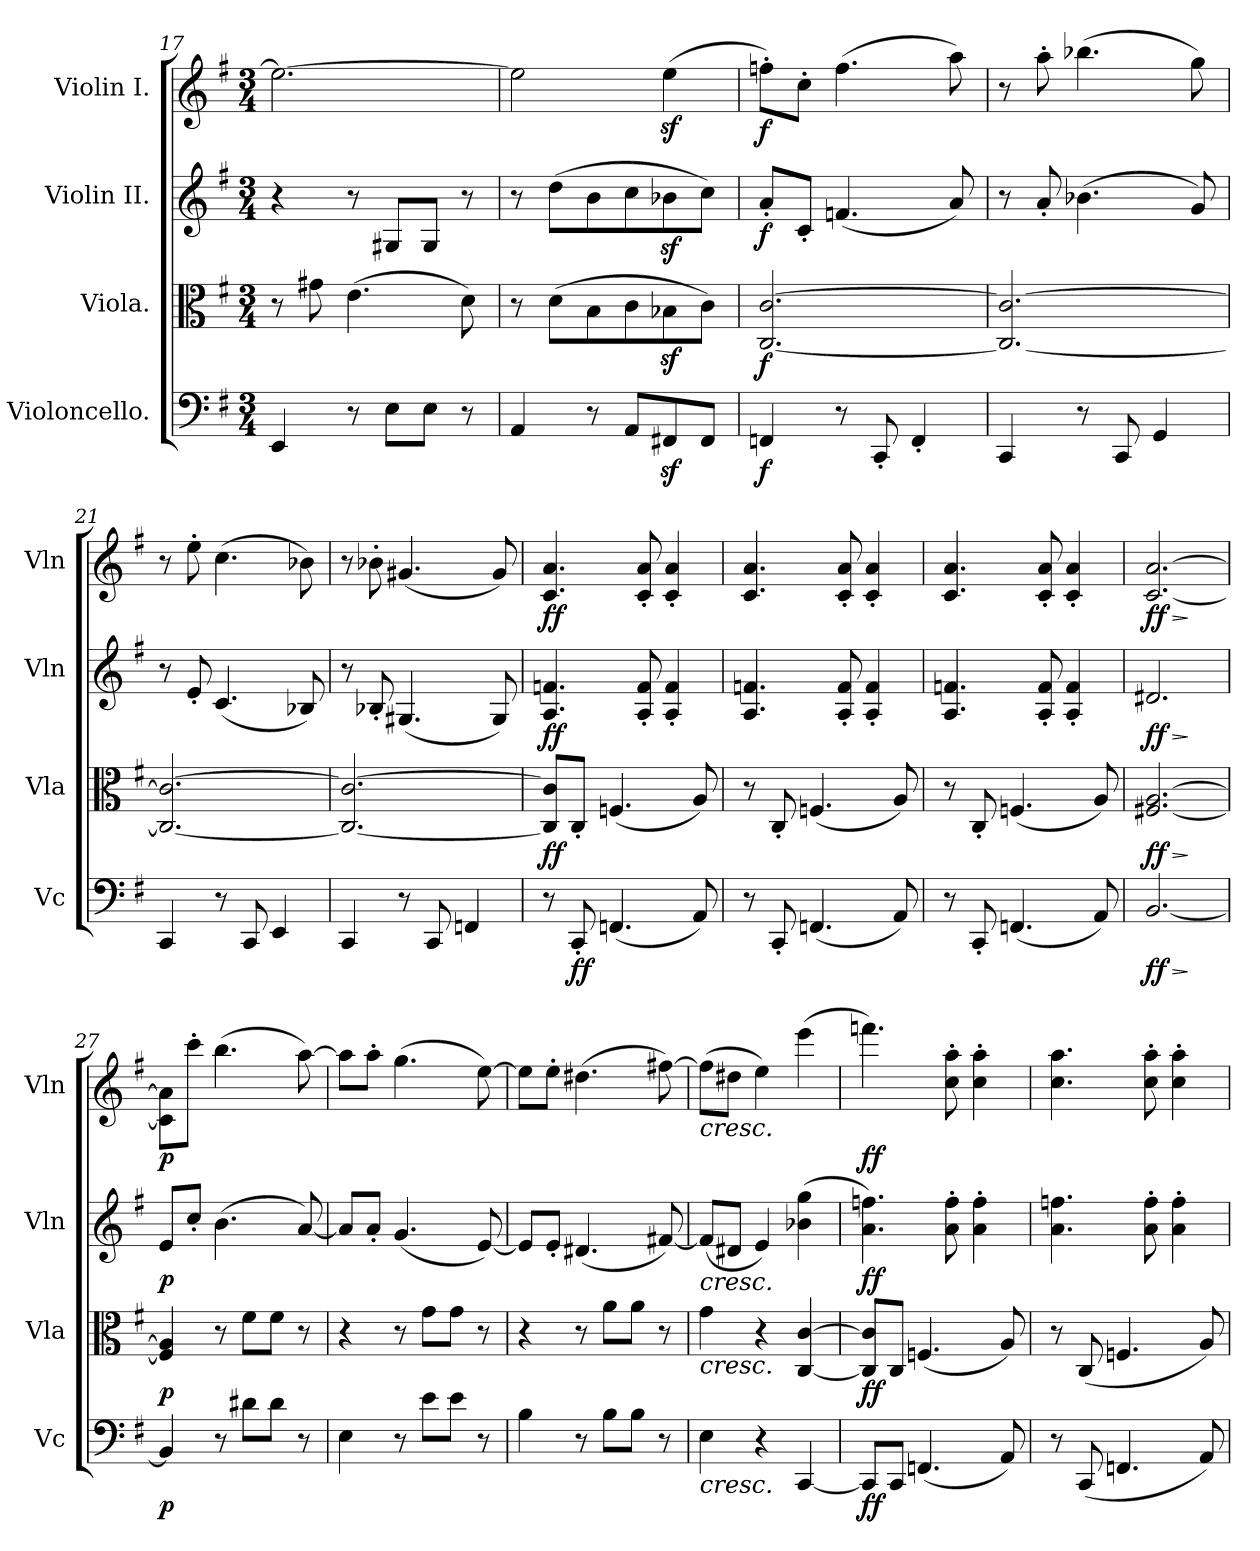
**kern	**dynam	**kern	**dynam	**kern	**dynam	**kern	**dynam
*part4	*part4	*part3	*part3	*part2	*part2	*part1	*part1
*staff4	*staff4	*staff3	*staff3	*staff2	*staff2	*staff1	*staff1
*I"Violoncello.	*	*I"Viola.	*	*I"Violin II.	*	*I"Violin I.	*
*I'Vc	*	*I'Vla	*	*I'Vln	*	*I'Vln	*
*clefF4	*	*clefC3	*	*clefG2	*	*clefG2	*
*k[f#]	*	*k[f#]	*	*k[f#]	*	*k[f#]	*
*M3/4	*	*M3/4	*	*M3/4	*	*M3/4	*
=17	=17	=17	=17	=17	=17	=17	=17
4EE	.	8r	.	4r	.	2.ee_	.
.	.	8g#X	.	.	.	.	.
8r	.	(4.e	.	8r	.	.	.
8EL	.	.	.	8G#XL	.	.	.
8EJ	.	.	.	8G#J	.	.	.
8r	.	8d)	.	8r	.	.	.
=18	=18	=18	=18	=18	=18	=18	=18
4AA	.	8r	.	8r	.	2ee]	.
.	.	(8dL	.	(8ddL	.	.	.
8r	.	8B	.	8b	.	.	.
8AAL	.	8c	.	8cc	.	.	.
8FF#Xz	.	8B-Xz	.	8b-Xz	.	(4eez	.
8FF#J	.	8cJ)	.	8ccJ)	.	.	.
=19	=19	=19	=19	=19	=19	=19	=19
4FFn	f	[2.C [2.c	f	8a'L	f	8ffn'L)	f
.	.	.	.	8c'J	.	8cc'J	.
8r	.	.	.	(4.fn	.	(4.ff	.
8CC'	.	.	.	.	.	.	.
4FF'	.	.	.	.	.	.	.
.	.	.	.	8a)	.	8aa)	.
=20	=20	=20	=20	=20	=20	=20	=20
4CC	.	2.C_ 2.c_	.	8r	.	8r	.
.	.	.	.	8a'	.	8aa'	.
8r	.	.	.	(4.b-X	.	(4.bb-X	.
8CC	.	.	.	.	.	.	.
4GG	.	.	.	.	.	.	.
.	.	.	.	8g)	.	8gg)	.
=21	=21	=21	=21	=21	=21	=21	=21
4CC	.	2.C_ 2.c_	.	8r	.	8r	.
.	.	.	.	8e'	.	8ee'	.
8r	.	.	.	(4.c	.	(4.cc	.
8CC	.	.	.	.	.	.	.
4EE	.	.	.	.	.	.	.
.	.	.	.	8B-X)	.	8b-X)	.
=22	=22	=22	=22	=22	=22	=22	=22
4CC	.	2.C_ 2.c_	.	8r	.	8r	.
.	.	.	.	8B-X'	.	8b-X'	.
8r	.	.	.	(4.G#X	.	(4.g#X	.
8CC	.	.	.	.	.	.	.
4FFn	.	.	.	.	.	.	.
.	.	.	.	8G#)	.	8g#)	.
=23	=23	=23	=23	=23	=23	=23	=23
8r	.	8C] 8c]L	ff	4.A 4.fn	ff	4.c 4.a	ff
8CC'	ff	8C'J	.	.	.	.	.
(4.FFn	.	(4.Fn	.	.	.	.	.
.	.	.	.	8A' 8f'	.	8c' 8a'	.
.	.	.	.	4A' 4f'	.	4c' 4a'	.
8AA)	.	8A)	.	.	.	.	.
=24	=24	=24	=24	=24	=24	=24	=24
8r	.	8r	.	4.A 4.fn	.	4.c 4.a	.
8CC'	.	8C'	.	.	.	.	.
(4.FFn	.	(4.Fn	.	.	.	.	.
.	.	.	.	8A' 8f'	.	8c' 8a'	.
.	.	.	.	4A' 4f'	.	4c' 4a'	.
8AA)	.	8A)	.	.	.	.	.
=25	=25	=25	=25	=25	=25	=25	=25
8r	.	8r	.	4.A 4.fn	.	4.c 4.a	.
8CC'	.	8C'	.	.	.	.	.
(4.FFn	.	(4.Fn	.	.	.	.	.
.	.	.	.	8A' 8f'	.	8c' 8a'	.
.	.	.	.	4A' 4f'	.	4c' 4a'	.
8AA)	.	8A)	.	.	.	.	.
=26	=26	=26	=26	=26	=26	=26	=26
!	!LO:HP:b	!	!LO:HP:b	!	!LO:HP:b	!	!LO:HP:b
[2.BB	> ff	[2.F#X [2.A	> ff	2.d#X	> ff	[2.c [2.a	> ff
.	]	.	]	.	]	.	]
=27	=27	=27	=27	=27	=27	=27	=27
4BB]	p	4F#] 4A]	p	8eL	p	8c] 8a]L	p
.	.	.	.	8cc'J	.	8ccc'J	.
8r	.	8r	.	(4.b	.	(4.bb	.
8d#XL	.	8f#L	.	.	.	.	.
8d#J	.	8f#J	.	.	.	.	.
8r	.	8r	.	[8a)	.	[8aa)	.
=28	=28	=28	=28	=28	=28	=28	=28
4E	.	4r	.	8aL]	.	8aaL]	.
.	.	.	.	8a'J	.	8aa'J	.
8r	.	8r	.	(4.g	.	(4.gg	.
8eL	.	8gL	.	.	.	.	.
8eJ	.	8gJ	.	.	.	.	.
8r	.	8r	.	[8e)	.	[8ee)	.
=29	=29	=29	=29	=29	=29	=29	=29
4B	.	4r	.	8eL]	.	8eeL]	.
.	.	.	.	8e'J	.	8ee'J	.
8r	.	8r	.	(4.d#X	.	(4.dd#X	.
8BL	.	8aL	.	.	.	.	.
8BJ	.	8aJ	.	.	.	.	.
8r	.	8r	.	[8f#X)	.	[8ff#X)	.
=30	=30	=30	=30	=30	=30	=30	=30
!	!	!	!	!	!	!LO:TX:b:i:t=cresc.	!
!	!	!	!	!LO:TX:b:i:t=cresc.	!	!	!
!	!	!LO:TX:b:i:t=cresc.	!	!	!	!	!
!LO:TX:b:i:t=cresc.	!	!	!	!	!	!	!
4E	.	4g	.	(8f#L]	.	(8ff#L]	.
.	.	.	.	8d#XJ	.	8dd#XJ	.
4r	.	4r	.	4e)	.	4ee)	.
[4CC	.	[4C [4c	.	(4b-X 4gg	.	(4eee	.
=31	=31	=31	=31	=31	=31	=31	=31
8CCL]	ff	8C] 8c]L	ff	4.a 4.ffn)	ff	4.fffn)	ff
8CCJ	.	8CJ	.	.	.	.	.
(4.FFn	.	(4.Fn	.	.	.	.	.
.	.	.	.	8a' 8ff'	.	8cc' 8aa'	.
.	.	.	.	4a' 4ff'	.	4cc' 4aa'	.
8AA)	.	8A)	.	.	.	.	.
=32	=32	=32	=32	=32	=32	=32	=32
8r	.	8r	.	4.a 4.ffn	.	4.cc 4.aa	.
(8CC	.	(8C	.	.	.	.	.
4.FFn	.	4.Fn	.	.	.	.	.
.	.	.	.	8a' 8ff'	.	8cc' 8aa'	.
.	.	.	.	4a' 4ff'	.	4cc' 4aa'	.
8AA)	.	8A)	.	.	.	.	.
=	=	=	=	=	=	=	=
*-	*-	*-	*-	*-	*-	*-	*-
